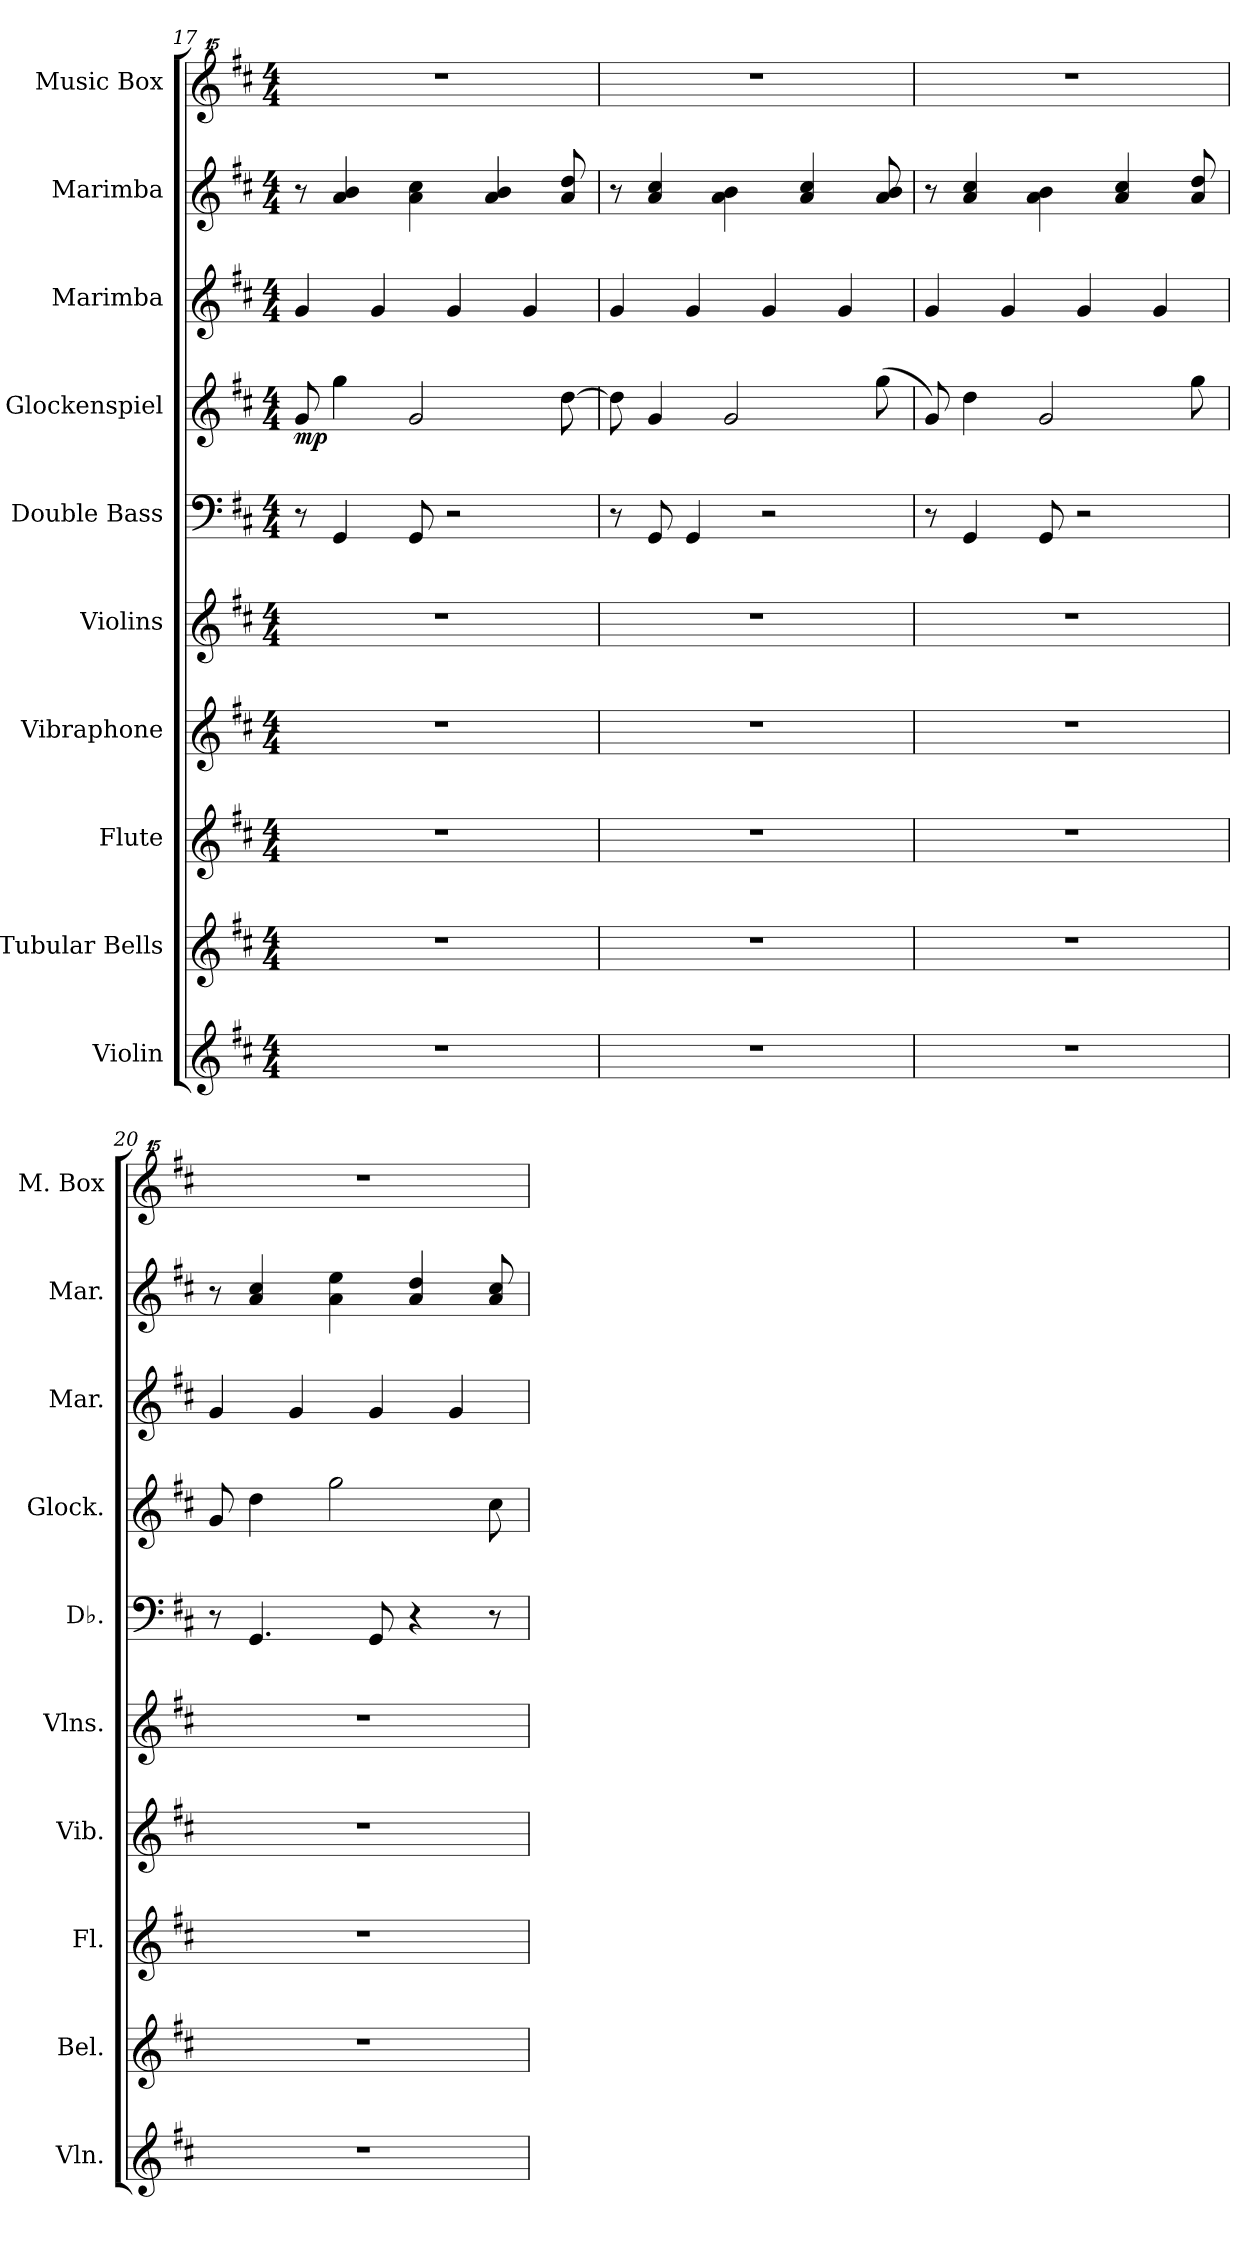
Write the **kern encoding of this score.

**kern	**kern	**kern	**kern	**kern	**kern	**kern	**dynam	**kern	**kern	**kern
*part10	*part9	*part8	*part7	*part6	*part5	*part4	*part4	*part3	*part2	*part1
*staff10	*staff9	*staff8	*staff7	*staff6	*staff5	*staff4	*staff4	*staff3	*staff2	*staff1
*I"Violin	*I"Tubular Bells	*I"Flute	*I"Vibraphone	*I"Violins	*I"Double Bass	*I"Glockenspiel	*	*I"Marimba	*I"Marimba	*I"Music Box
*I'Vln.	*I'Bel.	*I'Fl.	*I'Vib.	*I'Vlns.	*I'Db.	*I'Glock.	*	*I'Mar.	*I'Mar.	*I'M. Box
!!LO:PB:g=z
*clefG2	*clefG2	*clefG2	*clefG2	*clefG2	*clefF4	*clefG2	*	*clefG2	*clefG2	*clefG^^2
*	*	*	*	*	*ITrd7c12	*ITrd-14c-24	*	*	*	*
*k[f#c#]	*k[f#c#]	*k[f#c#]	*k[f#c#]	*k[f#c#]	*k[f#c#]	*k[f#c#]	*	*k[f#c#]	*k[f#c#]	*k[f#c#]
*M4/4	*M4/4	*M4/4	*M4/4	*M4/4	*M4/4	*M4/4	*	*M4/4	*M4/4	*M4/4
=17	=17	=17	=17	=17	=17	=17	=17	=17	=17	=17
!	!	!	!	!	!	!	!LO:DY:b	!	!	!
1r	1r	1r	1r	1r	8r	8ggg/	mp	4g/	8r	1r
.	.	.	.	.	4GGG/	4gggg\	.	.	4a/ 4b/	.
.	.	.	.	.	.	.	.	4g/	.	.
.	.	.	.	.	8GGG/	2ggg/	.	.	4a\ 4cc#\	.
.	.	.	.	.	2r	.	.	4g/	.	.
.	.	.	.	.	.	.	.	.	4a/ 4b/	.
.	.	.	.	.	.	.	.	4g/	.	.
.	.	.	.	.	.	[8dddd\	.	.	8a/ 8dd/	.
=18	=18	=18	=18	=18	=18	=18	=18	=18	=18	=18
1r	1r	1r	1r	1r	8r	8dddd\]	.	4g/	8r	1r
.	.	.	.	.	8GGG/	4ggg/	.	.	4a/ 4cc#/	.
.	.	.	.	.	4GGG/	.	.	4g/	.	.
.	.	.	.	.	.	2ggg/	.	.	4a\ 4b\	.
.	.	.	.	.	2r	.	.	4g/	.	.
.	.	.	.	.	.	.	.	.	4a/ 4cc#/	.
.	.	.	.	.	.	.	.	4g/	.	.
.	.	.	.	.	.	(8gggg\	.	.	8a/ 8b/	.
=19	=19	=19	=19	=19	=19	=19	=19	=19	=19	=19
1r	1r	1r	1r	1r	8r	8ggg/)	.	4g/	8r	1r
.	.	.	.	.	4GGG/	4dddd\	.	.	4a/ 4cc#/	.
.	.	.	.	.	.	.	.	4g/	.	.
.	.	.	.	.	8GGG/	2ggg/	.	.	4a\ 4b\	.
.	.	.	.	.	2r	.	.	4g/	.	.
.	.	.	.	.	.	.	.	.	4a/ 4cc#/	.
.	.	.	.	.	.	.	.	4g/	.	.
.	.	.	.	.	.	8gggg\	.	.	8a/ 8dd/	.
=20	=20	=20	=20	=20	=20	=20	=20	=20	=20	=20
1r	1r	1r	1r	1r	8r	8ggg/	.	4g/	8r	1r
.	.	.	.	.	4.GGG/	4dddd\	.	.	4a/ 4cc#/	.
.	.	.	.	.	.	.	.	4g/	.	.
.	.	.	.	.	.	2gggg\	.	.	4a\ 4ee\	.
.	.	.	.	.	8GGG/	.	.	4g/	.	.
.	.	.	.	.	4r	.	.	.	4a/ 4dd/	.
.	.	.	.	.	.	.	.	4g/	.	.
.	.	.	.	.	8r	8cccc#\	.	.	8a/ 8cc#/	.
=	=	=	=	=	=	=	=	=	=	=
*-	*-	*-	*-	*-	*-	*-	*-	*-	*-	*-
